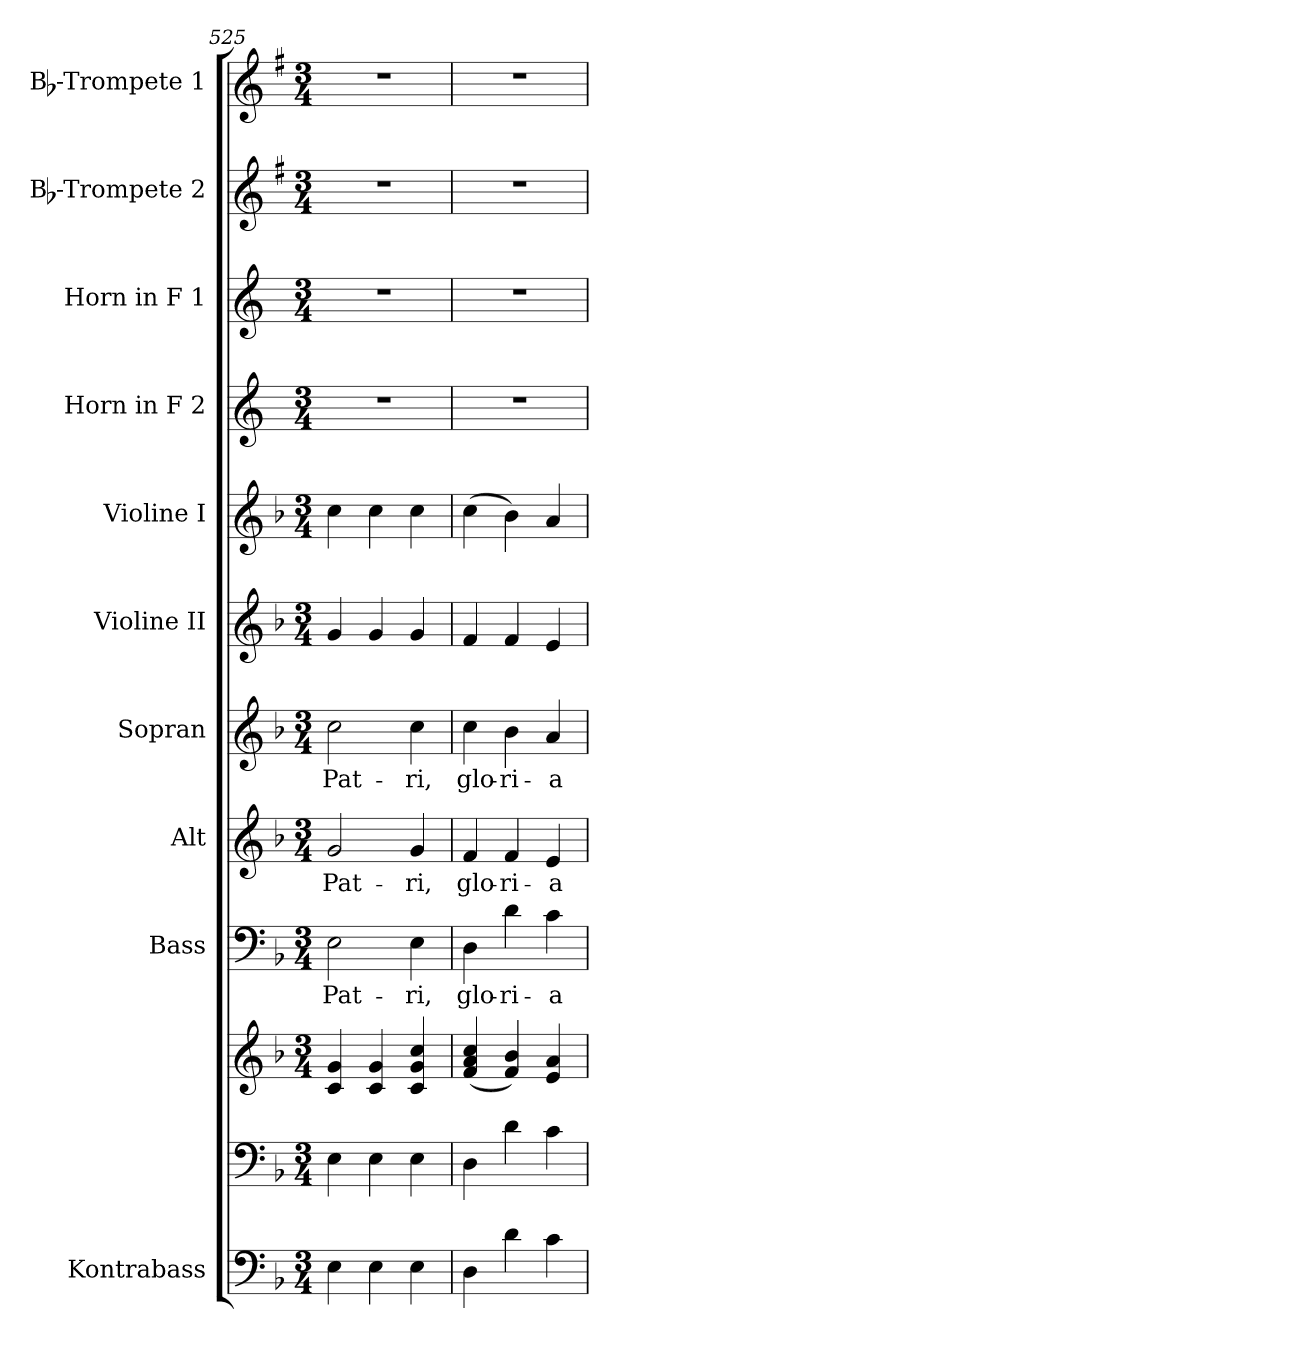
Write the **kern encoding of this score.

**kern	**kern	**kern	**kern	**text	**kern	**text	**kern	**text	**kern	**kern	**kern	**kern	**kern	**kern
*part11	*part10	*part10	*part9	*part9	*part8	*part8	*part7	*part7	*part6	*part5	*part4	*part3	*part2	*part1
*staff12	*staff11	*staff10	*staff9	*staff9	*staff8	*staff8	*staff7	*staff7	*staff6	*staff5	*staff4	*staff3	*staff2	*staff1
*I"Kontrabass	*	*	*I"Bass	*	*I"Alt	*	*I"Sopran	*	*I"Violine II	*I"Violine I	*I"Horn in F 2	*I"Horn in F 1	*I"Bb-Trompete 2	*I"Bb-Trompete 1
*I'Kb.	*	*	*I'B.	*	*I'A.	*	*I'S.	*	*I'Vl. II	*I'Vl. I	*	*	*I'Bb Trp. 2	*I'Bb Trp. 1
*clefF4	*clefF4	*clefG2	*clefF4	*	*clefG2	*	*clefG2	*	*clefG2	*clefG2	*clefG2	*clefG2	*clefG2	*clefG2
*ITrd7c12	*	*	*	*	*	*	*	*	*	*	*ITrd4c7	*ITrd4c7	*ITrd1c2	*ITrd1c2
*k[b-]	*k[b-]	*k[b-]	*k[b-]	*	*k[b-]	*	*k[b-]	*	*k[b-]	*k[b-]	*k[b-]	*k[b-]	*k[b-]	*k[b-]
*F:	*F:	*F:	*F:	*	*F:	*	*F:	*	*F:	*F:	*F:	*F:	*F:	*F:
*M3/4	*M3/4	*M3/4	*M3/4	*	*M3/4	*	*M3/4	*	*M3/4	*M3/4	*M3/4	*M3/4	*M3/4	*M3/4
=525	=525	=525	=525	=525	=525	=525	=525	=525	=525	=525	=525	=525	=525	=525
!	!	!	!	!LO:LY:b	!	!LO:LY:b	!	!LO:LY:b	!	!	!	!	!	!
4EE\	4E\	4c/ 4g/	2E\	Pat-	2g/	Pat-	2cc\	Pat-	4g/	4cc\	2.r	2.r	2.r	2.r
4EE\	4E\	4c/ 4g/	.	.	.	.	.	.	4g/	4cc\	.	.	.	.
!	!	!	!	!LO:LY:b	!	!LO:LY:b	!	!LO:LY:b	!	!	!	!	!	!
4EE\	4E\	4c/ 4g/ 4cc/	4E\	-ri,	4g/	-ri,	4cc\	-ri,	4g/	4cc\	.	.	.	.
=526	=526	=526	=526	=526	=526	=526	=526	=526	=526	=526	=526	=526	=526	=526
!	!	!	!	!LO:LY:b	!	!LO:LY:b	!	!LO:LY:b	!	!	!	!	!	!
4DD\	4D\	(4f/ 4a/ 4cc/	4D\	glo-	4f/	glo-	4cc\	glo-	4f/	(>4cc\	2.r	2.r	2.r	2.r
!	!	!	!	!LO:LY:b	!	!LO:LY:b	!	!LO:LY:b	!	!	!	!	!	!
4D\	4d\	4f/ 4b-/)	4d\	-ri-	4f/	-ri-	4b-\	-ri-	4f/	4b-\)	.	.	.	.
!	!	!	!	!LO:LY:b	!	!LO:LY:b	!	!LO:LY:b	!	!	!	!	!	!
4C\	4c\	4e/ 4a/	4c\	-a	4e/	-a	4a/	-a	4e/	4a/	.	.	.	.
=	=	=	=	=	=	=	=	=	=	=	=	=	=	=
*-	*-	*-	*-	*-	*-	*-	*-	*-	*-	*-	*-	*-	*-	*-
